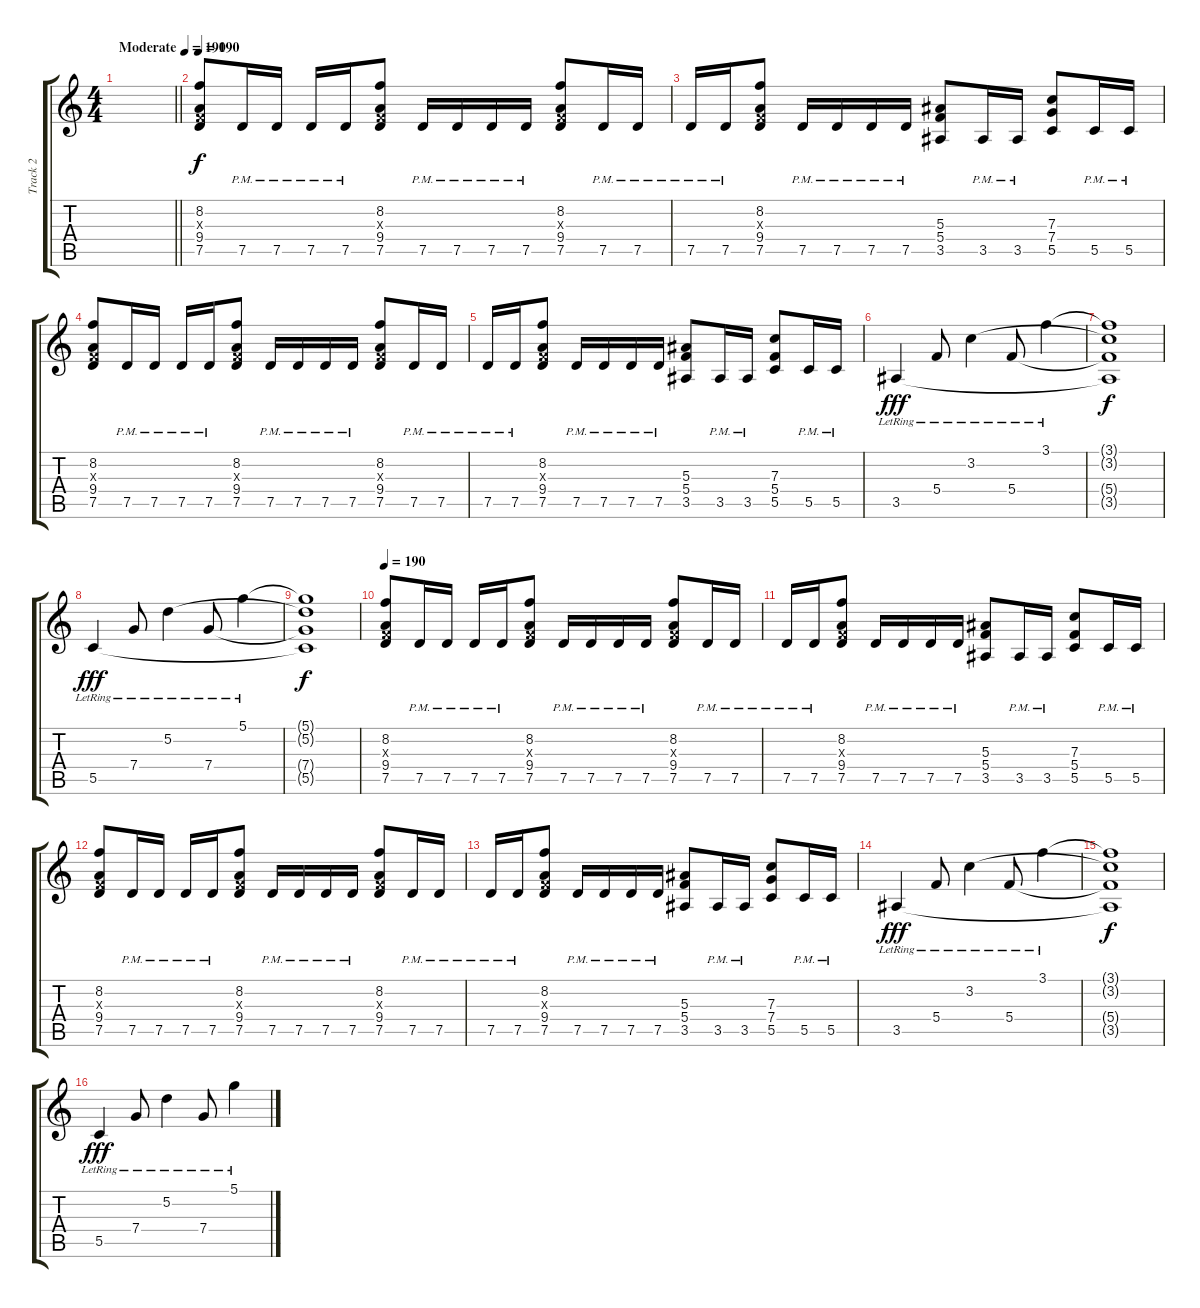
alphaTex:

\track ("Track 2" "Track 2") {instrument distortionguitar}
\staff {score tabs}
\tuning (D4 A3 F3 C3 G2 C2) {hide}
\ts (4 4)
\tempo (190 "Moderate")
\tempo 210
\tempo (190 "Moderate")
\clef g2
\barLineRight lightlight
\ks c
|
\tempo 190
(8.2 0.3{x} 9.4 7.5).8 7.5{pm}.16 7.5{pm}.16 7.5{pm}.16 7.5{pm}.16 (8.2 0.3{x} 9.4 7.5).8 7.5{pm}.16 7.5{pm}.16 7.5{pm}.16 7.5{pm}.16 (8.2 0.3{x} 9.4 7.5).8 7.5{pm}.16 7.5{pm}.16 |
7.5{pm}.16 7.5{pm}.16 (8.2 0.3{x} 9.4 7.5).8 7.5{pm}.16 7.5{pm}.16 7.5{pm}.16 7.5{pm}.16 (5.3 5.4 3.5).8 3.5{pm}.16 3.5{pm}.16 (7.3 7.4 5.5).8 5.5{pm}.16 5.5{pm}.16 |
(8.2 0.3{x} 9.4 7.5).8 7.5{pm}.16 7.5{pm}.16 7.5{pm}.16 7.5{pm}.16 (8.2 0.3{x} 9.4 7.5).8 7.5{pm}.16 7.5{pm}.16 7.5{pm}.16 7.5{pm}.16 (8.2 0.3{x} 9.4 7.5).8 7.5{pm}.16 7.5{pm}.16 |
7.5{pm}.16 7.5{pm}.16 (8.2 0.3{x} 9.4 7.5).8 7.5{pm}.16 7.5{pm}.16 7.5{pm}.16 7.5{pm}.16 (5.3 5.4 3.5).8 3.5{pm}.16 3.5{pm}.16 (7.3 5.4 5.5).8 5.5{pm}.16 5.5{pm}.16 |
3.5{lr}.4{dy fff} 5.4{lr}.8 3.2{lr}.4 5.4{lr}.8 3.1{lr}.4 |
(3.1{t} 3.2{t} 5.4{t} 3.5{t}).1{dy f} |
5.5{lr}.4{dy fff} 7.4{lr}.8 5.2{lr}.4 7.4{lr}.8 5.1{lr}.4 |
(5.1{t} 5.2{t} 7.4{t} 5.5{t}).1{dy f} |
\tempo 190
(8.2 0.3{x} 9.4 7.5).8 7.5{pm}.16 7.5{pm}.16 7.5{pm}.16 7.5{pm}.16 (8.2 0.3{x} 9.4 7.5).8 7.5{pm}.16 7.5{pm}.16 7.5{pm}.16 7.5{pm}.16 (8.2 0.3{x} 9.4 7.5).8 7.5{pm}.16 7.5{pm}.16 |
7.5{pm}.16 7.5{pm}.16 (8.2 0.3{x} 9.4 7.5).8 7.5{pm}.16 7.5{pm}.16 7.5{pm}.16 7.5{pm}.16 (5.3 5.4 3.5).8 3.5{pm}.16 3.5{pm}.16 (7.3 5.4 5.5).8 5.5{pm}.16 5.5{pm}.16 |
(8.2 0.3{x} 9.4 7.5).8 7.5{pm}.16 7.5{pm}.16 7.5{pm}.16 7.5{pm}.16 (8.2 0.3{x} 9.4 7.5).8 7.5{pm}.16 7.5{pm}.16 7.5{pm}.16 7.5{pm}.16 (8.2 0.3{x} 9.4 7.5).8 7.5{pm}.16 7.5{pm}.16 |
7.5{pm}.16 7.5{pm}.16 (8.2 0.3{x} 9.4 7.5).8 7.5{pm}.16 7.5{pm}.16 7.5{pm}.16 7.5{pm}.16 (5.3 5.4 3.5).8 3.5{pm}.16 3.5{pm}.16 (7.3 7.4 5.5).8 5.5{pm}.16 5.5{pm}.16 |
3.5{lr}.4{dy fff} 5.4{lr}.8 3.2{lr}.4 5.4{lr}.8 3.1{lr}.4 |
(3.1{t} 3.2{t} 5.4{t} 3.5{t}).1{dy f} |
5.5{lr}.4{dy fff} 7.4{lr}.8 5.2{lr}.4 7.4{lr}.8 5.1{lr}.4
